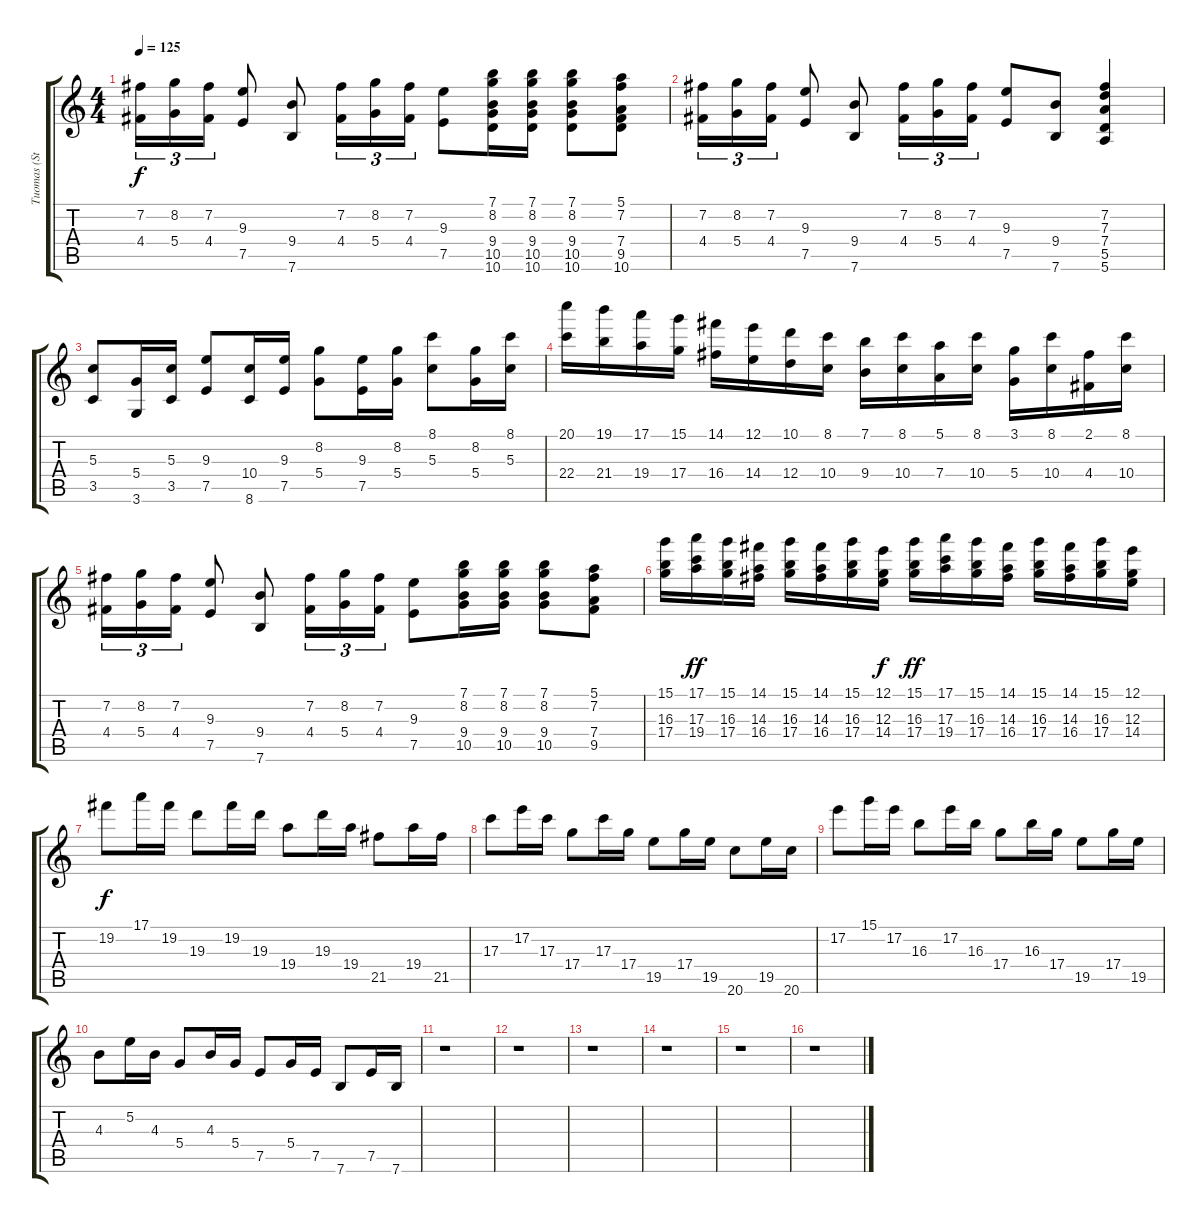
\track ("Tuomas (Strings 1)" "Tuomas (St") {instrument stringensemble1}
\staff {score tabs}
\tuning (E5 B4 G4 D4 A3 E3) {hide}
\ts (4 4)
\tempo 125
\clef g2
\ks c
(7.2 4.4).16{tu (3 2) dy f} (8.2 5.4).16{tu (3 2)} (7.2 4.4).16{tu (3 2)} (9.3 7.5).8 (9.4 7.6).8 (7.2 4.4).16{tu (3 2)} (8.2 5.4).16{tu (3 2)} (7.2 4.4).16{tu (3 2)} (9.3 7.5).8 (7.1 8.2 9.4 10.5 10.6).16 (7.1 8.2 9.4 10.5 10.6).16 (7.1 8.2 9.4 10.5 10.6).8 (5.1 7.2 7.4 9.5 10.6).8 |
(7.2 4.4).16{tu (3 2)} (8.2 5.4).16{tu (3 2)} (7.2 4.4).16{tu (3 2)} (9.3 7.5).8 (9.4 7.6).8 (7.2 4.4).16{tu (3 2)} (8.2 5.4).16{tu (3 2)} (7.2 4.4).16{tu (3 2)} (9.3 7.5).8 (9.4 7.6).8 (7.2 7.3 7.4 5.5 5.6).4 |
(5.3 3.5).8 (5.4 3.6).16 (5.3 3.5).16 (9.3 7.5).8 (10.4 8.6).16 (9.3 7.5).16 (8.2 5.4).8 (9.3 7.5).16 (8.2 5.4).16 (8.1 5.3).8 (8.2 5.4).16 (8.1 5.3).16 |
(20.1 22.4).16 (19.1 21.4).16 (17.1 19.4).16 (15.1 17.4).16 (14.1 16.4).16 (12.1 14.4).16 (10.1 12.4).16 (8.1 10.4).16 (7.1 9.4).16 (8.1 10.4).16 (5.1 7.4).16 (8.1 10.4).16 (3.1 5.4).16 (8.1 10.4).16 (2.1 4.4).16 (8.1 10.4).16 |
(7.2 4.4).16{tu (3 2)} (8.2 5.4).16{tu (3 2)} (7.2 4.4).16{tu (3 2)} (9.3 7.5).8 (9.4 7.6).8 (7.2 4.4).16{tu (3 2)} (8.2 5.4).16{tu (3 2)} (7.2 4.4).16{tu (3 2)} (9.3 7.5).8 (7.1 8.2 9.4 10.5).16 (7.1 8.2 9.4 10.5).16 (7.1 8.2 9.4 10.5).8 (5.1 7.2 7.4 9.5).8 |
(15.1 16.3 17.4).16 (17.1 17.3 19.4).16{dy ff} (15.1 16.3 17.4).16 (14.1 14.3 16.4).16 (15.1 16.3 17.4).16 (14.1 14.3 16.4).16 (15.1 16.3 17.4).16 (12.1 12.3 14.4).16{dy f} (15.1 16.3 17.4).16{dy ff} (17.1 17.3 19.4).16 (15.1 16.3 17.4).16 (14.1 14.3 16.4).16 (15.1 16.3 17.4).16 (14.1 14.3 16.4).16 (15.1 16.3 17.4).16 (12.1 12.3 14.4).16 |
19.2.8{dy f} 17.1.16 19.2.16 19.3.8 19.2.16 19.3.16 19.4.8 19.3.16 19.4.16 21.5.8 19.4.16 21.5.16 |
17.3.8 17.2.16 17.3.16 17.4.8 17.3.16 17.4.16 19.5.8 17.4.16 19.5.16 20.6.8 19.5.16 20.6.16 |
17.2.8 15.1.16 17.2.16 16.3.8 17.2.16 16.3.16 17.4.8 16.3.16 17.4.16 19.5.8 17.4.16 19.5.16 |
4.3.8 5.2.16 4.3.16 5.4.8 4.3.16 5.4.16 7.5.8 5.4.16 7.5.16 7.6.8 7.5.16 7.6.16 |
r.1 |
r.1 |
r.1 |
r.1 |
r.1 |
r.1
